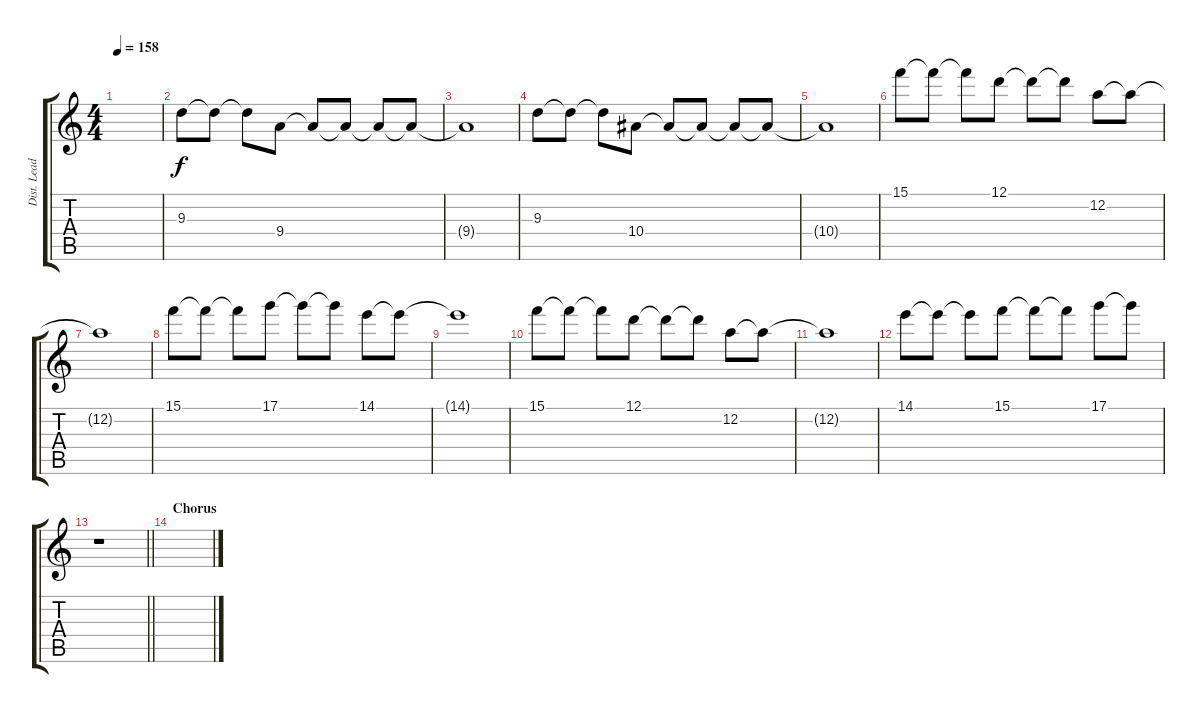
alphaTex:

\track ("Dist. Lead Guitar" "Dist. Lead") {instrument distortionguitar}
\staff {score tabs}
\tuning (D4 A3 F3 C3 G2 C2) {hide}
\ts (4 4)
\tempo 158
\clef g2
\ks c
|
9.3.8 9.3{t}.8 9.3{t}.8 9.4.8 9.4{t}.8 9.4{t}.8 9.4{t}.8 9.4{t}.8 |
9.4{t}.1 |
9.3.8 9.3{t}.8 9.3{t}.8 10.4.8 10.4{t}.8 10.4{t}.8 10.4{t}.8 10.4{t}.8 |
10.4{t}.1 |
15.1.8 15.1{t}.8 15.1{t}.8 12.1.8 12.1{t}.8 12.1{t}.8 12.2.8 12.2{t}.8 |
12.2{t}.1 |
15.1.8 15.1{t}.8 15.1{t}.8 17.1.8 17.1{t}.8 17.1{t}.8 14.1.8 14.1{t}.8 |
14.1{t}.1 |
15.1.8 15.1{t}.8 15.1{t}.8 12.1.8 12.1{t}.8 12.1{t}.8 12.2.8 12.2{t}.8 |
12.2{t}.1 |
14.1.8 14.1{t}.8 14.1{t}.8 15.1.8 15.1{t}.8 15.1{t}.8 17.1.8 17.1{t}.8 |
\barLineRight lightlight
r.1 |
\section ("" "Chorus")
